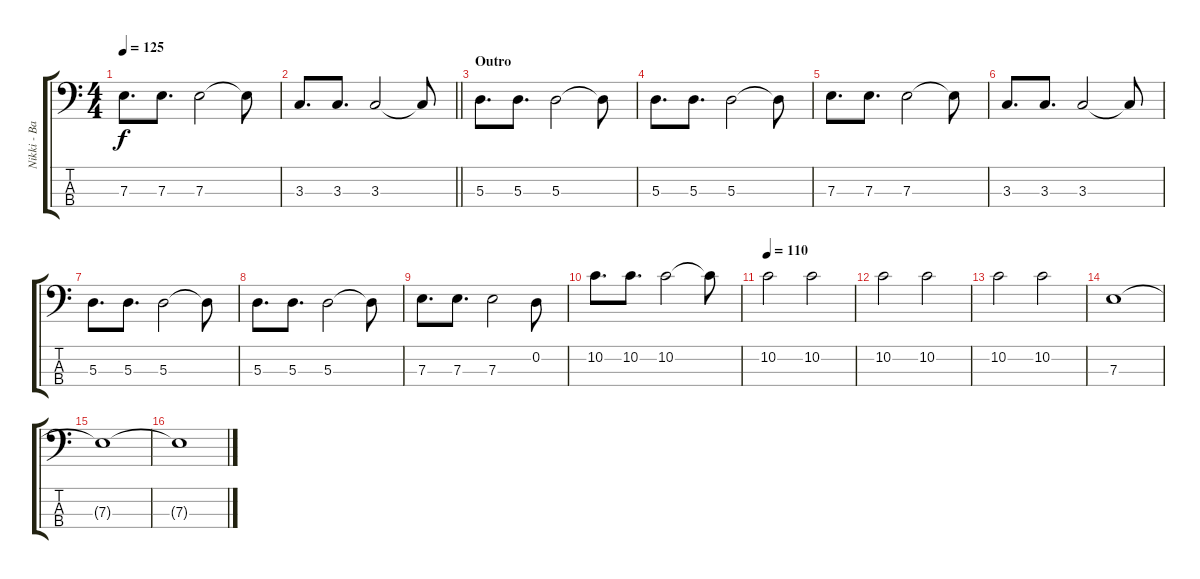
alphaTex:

\track ("Nikki - Bass" "Nikki - Ba") {instrument electricbassfinger}
\staff {score tabs}
\tuning (G2 D2 A1 E1) {hide}
\ts (4 4)
\tempo 125
\clef f4
\ks c
7.3.8{d dy f} 7.3.8{d} 7.3.2 7.3{t}.8 |
\barLineRight lightlight
3.3.8{d} 3.3.8{d} 3.3.2 3.3{t}.8 |
\section ("" "Outro")
5.3.8{d} 5.3.8{d} 5.3.2 5.3{t}.8 |
5.3.8{d} 5.3.8{d} 5.3.2 5.3{t}.8 |
7.3.8{d} 7.3.8{d} 7.3.2 7.3{t}.8 |
3.3.8{d} 3.3.8{d} 3.3.2 3.3{t}.8 |
5.3.8{d} 5.3.8{d} 5.3.2 5.3{t}.8 |
5.3.8{d} 5.3.8{d} 5.3.2 5.3{t}.8 |
7.3.8{d} 7.3.8{d} 7.3.2 0.2.8 |
10.2.8{d} 10.2.8{d} 10.2.2 10.2{t}.8 |
\tempo 110
10.2.2 10.2.2 |
10.2.2 10.2.2 |
10.2.2 10.2.2 |
7.3.1 |
7.3{t}.1 |
7.3{t}.1
